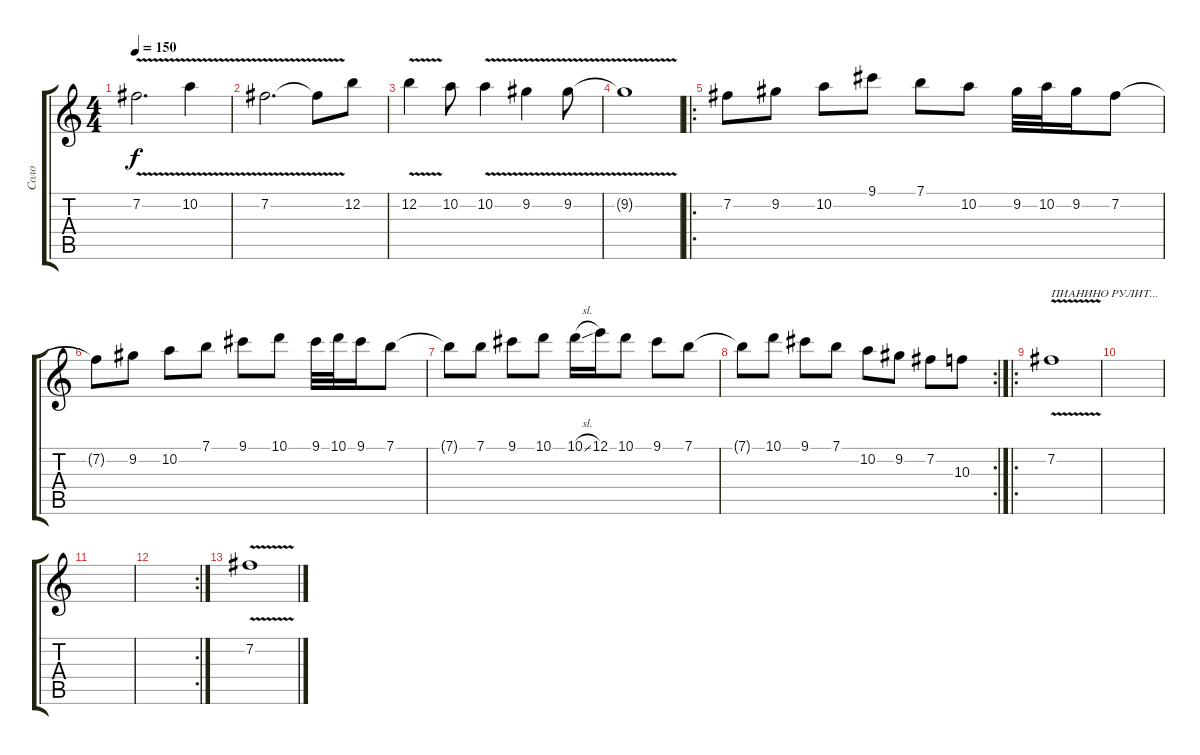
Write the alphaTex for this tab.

\track ("Соло" "Соло") {instrument acousticguitarsteel}
\staff {score tabs}
\tuning (E4 B3 G3 D3 A2 E2) {hide}
\ts (4 4)
\tempo 150
\clef g2
\ks c
7.2{v}.2{d dy f} 10.2{v}.4 |
7.2{v}.2{d} 7.2{t}.8 12.2.8 |
12.2{v}.4 10.2.8 10.2{v}.4 9.2{v}.4 9.2{v}.8 |
9.2{t}.1 |
\ro
7.2.8 9.2.8 10.2.8 9.1.8 7.1.8 10.2.8 9.2.32 10.2.32 9.2.16 7.2.8 |
7.2{t}.8 9.2.8 10.2.8 7.1.8 9.1.8 10.1.8 9.1.32 10.1.32 9.1.16 7.1.8 |
7.1{t}.8 7.1.8 9.1.8 10.1.8 10.1{sl}.16 12.1.16 10.1.8 9.1.8 7.1.8 |
\rc 2
7.1{t}.8 10.1.8 9.1.8 7.1.8 10.2.8 9.2.8 7.2.8 10.3.8 |
\ro
7.2{v}.1{txt "ПИАНИНО РУЛИТ..."} |
|
|
\rc 2
|
7.2{v}.1
